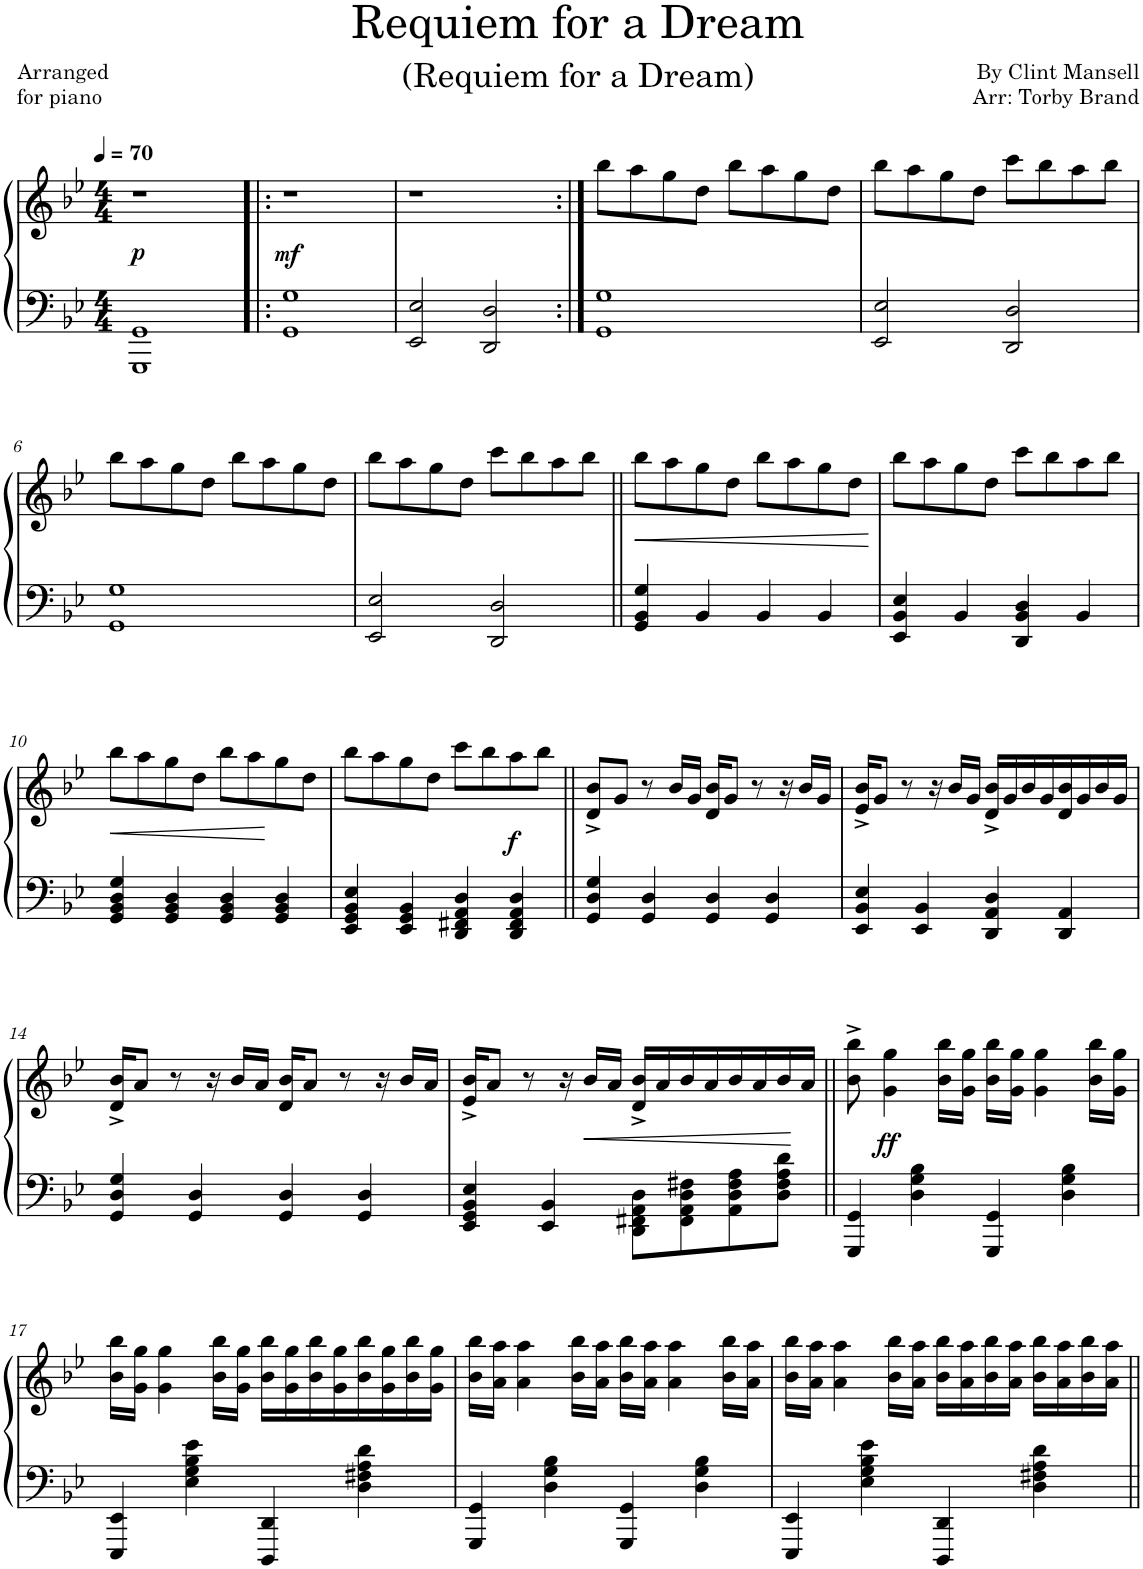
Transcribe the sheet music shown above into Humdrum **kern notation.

**kern	**kern	**dynam
*part1	*part1	*part1
*staff2	*staff1	*staff1/2
*I"Piano	*	*
*I'Pno.	*	*
*clefF4	*clefG2	*
*k[b-e-]	*k[b-e-]	*
*M4/4	*M4/4	*
*MM70	*MM70	*
=1	=1	=1
!	!	!LO:DY:b
1GGG 1GG	1r	p
=2!|:	=2!|:	=2!|:
!	!	!LO:DY:b
1GG 1G	1r	mf
=3	=3	=3
2EE-/ 2E-/	1r	.
2DD/ 2D/	.	.
=4:|!	=4:|!	=4:|!
1GG 1G	8bb-\L	.
.	8aa\	.
.	8gg\	.
.	8dd\J	.
.	8bb-\L	.
.	8aa\	.
.	8gg\	.
.	8dd\J	.
=5	=5	=5
2EE-/ 2E-/	8bb-\L	.
.	8aa\	.
.	8gg\	.
.	8dd\J	.
2DD/ 2D/	8ccc\L	.
.	8bb-\	.
.	8aa\	.
.	8bb-\J	.
!!LO:LB:g=z
=6	=6	=6
1GG 1G	8bb-\L	.
.	8aa\	.
.	8gg\	.
.	8dd\J	.
.	8bb-\L	.
.	8aa\	.
.	8gg\	.
.	8dd\J	.
=7	=7	=7
2EE-/ 2E-/	8bb-\L	.
.	8aa\	.
.	8gg\	.
.	8dd\J	.
2DD/ 2D/	8ccc\L	.
.	8bb-\	.
.	8aa\	.
.	8bb-\J	.
=8||	=8||	=8||
!	!	!LO:HP:b
4GG/ 4BB-/ 4G/	8bb-\L	<
.	8aa\	.
4BB-/	8gg\	.
.	8dd\J	.
4BB-/	8bb-\L	.
.	8aa\	.
4BB-/	8gg\	.
.	8dd\J	.
.	.	[
=9	=9	=9
4EE-/ 4BB-/ 4E-/	8bb-\L	.
.	8aa\	.
4BB-/	8gg\	.
.	8dd\J	.
4DD/ 4BB-/ 4D/	8ccc\L	.
.	8bb-\	.
4BB-/	8aa\	.
.	8bb-\J	.
!!LO:LB:g=z
=10	=10	=10
4GG/ 4BB-/ 4D/ 4G/	8bb-\L	.
.	8aa\	.
4GG/ 4BB-/ 4D/	8gg\	.
.	8dd\J	.
4GG/ 4BB-/ 4D/	8bb-\L	.
.	8aa\	.
4GG/ 4BB-/ 4D/	8gg\	.
.	8dd\J	.
=11	=11	=11
4EE-/ 4GG/ 4BB-/ 4E-/	8bb-\L	.
.	8aa\	.
4EE-/ 4GG/ 4BB-/	8gg\	.
.	8dd\J	.
4DD/ 4FF#X/ 4AA/ 4D/	8ccc\L	.
.	8bb-\	.
!	!	!LO:DY:a=2
4DD/ 4FF#/ 4AA/ 4D/	8aa\	f
.	8bb-\J	.
=12||	=12||	=12||
4GG/ 4D/ 4G/	8d/^ 8b-/^L	.
.	8g/J	.
4GG/ 4D/	8r	.
.	16b-/LL	.
.	16g/JJ	.
4GG/ 4D/	16d/ 16b-/KL	.
.	8g/J	.
.	8r	.
4GG/ 4D/	.	.
.	16r	.
.	16b-/LL	.
.	16g/JJ	.
=13	=13	=13
4EE-/ 4BB-/ 4E-/	16e-/^ 16b-/^KL	.
.	8g/J	.
.	8r	.
4EE-/ 4BB-/	.	.
.	16r	.
.	16b-/LL	.
.	16g/JJ	.
4DD/ 4AA/ 4D/	16d/^ 16b-/^LL	.
.	16g/	.
.	16b-/	.
.	16g/	.
4DD/ 4AA/	16d/ 16b-/	.
.	16g/	.
.	16b-/	.
.	16g/JJ	.
!!LO:LB:g=z
=14	=14	=14
4GG/ 4D/ 4G/	16d/^ 16b-/^KL	.
.	8a/J	.
.	8r	.
4GG/ 4D/	.	.
.	16r	.
.	16b-/LL	.
.	16a/JJ	.
4GG/ 4D/	16d/ 16b-/KL	.
.	8a/J	.
.	8r	.
4GG/ 4D/	.	.
.	16r	.
.	16b-/LL	.
.	16a/JJ	.
=15	=15	=15
4EE-/ 4GG/ 4BB-/ 4E-/	16e-/^ 16b-/^KL	.
.	8a/J	.
.	8r	.
4EE-/ 4BB-/	.	.
.	16r	.
!	!	!LO:HP:b
.	16b-/LL	<
.	16a/JJ	.
8DD\ 8FF#X\ 8AA\ 8D\L	16d/^ 16b-/^LL	.
.	16a/	.
8FF#\ 8AA\ 8D\ 8F#X\	16b-/	.
.	16a/	.
8AA\ 8D\ 8F#\ 8A\	16b-/	.
.	16a/	.
8D\ 8F#\ 8A\ 8d\J	16b-/	.
.	16a/JJ	[
=16||	=16||	=16||
4GGG/ 4GG/	8b-\^ 8bb-\^	.
!	!	!LO:DY:b
.	4g\ 4gg\	ff
4D\ 4G\ 4B-\	.	.
.	16b-\ 16bb-\LL	.
.	16g\ 16gg\JJ	.
4GGG/ 4GG/	16b-\ 16bb-\LL	.
.	16g\ 16gg\JJ	.
.	4g\ 4gg\	.
4D\ 4G\ 4B-\	.	.
.	16b-\ 16bb-\LL	.
.	16g\ 16gg\JJ	.
!!LO:LB:g=z
=17	=17	=17
4EEE-/ 4EE-/	16b-\ 16bb-\LL	.
.	16g\ 16gg\JJ	.
.	4g\ 4gg\	.
4E-\ 4G\ 4B-\ 4e-\	.	.
.	16b-\ 16bb-\LL	.
.	16g\ 16gg\JJ	.
4DDD/ 4DD/	16b-\ 16bb-\LL	.
.	16g\ 16gg\	.
.	16b-\ 16bb-\	.
.	16g\ 16gg\	.
4D\ 4F#X\ 4A\ 4d\	16b-\ 16bb-\	.
.	16g\ 16gg\	.
.	16b-\ 16bb-\	.
.	16g\ 16gg\JJ	.
=18	=18	=18
4GGG/ 4GG/	16b-\ 16bb-\LL	.
.	16a\ 16aa\JJ	.
.	4a\ 4aa\	.
4D\ 4G\ 4B-\	.	.
.	16b-\ 16bb-\LL	.
.	16a\ 16aa\JJ	.
4GGG/ 4GG/	16b-\ 16bb-\LL	.
.	16a\ 16aa\JJ	.
.	4a\ 4aa\	.
4D\ 4G\ 4B-\	.	.
.	16b-\ 16bb-\LL	.
.	16a\ 16aa\JJ	.
=19	=19	=19
4EEE-/ 4EE-/	16b-\ 16bb-\LL	.
.	16a\ 16aa\JJ	.
.	4a\ 4aa\	.
4E-\ 4G\ 4B-\ 4e-\	.	.
.	16b-\ 16bb-\LL	.
.	16a\ 16aa\JJ	.
4DDD/ 4DD/	16b-\ 16bb-\LL	.
.	16a\ 16aa\	.
.	16b-\ 16bb-\	.
.	16a\ 16aa\JJ	.
4D\ 4F#X\ 4A\ 4d\	16b-\ 16bb-\LL	.
.	16a\ 16aa\	.
.	16b-\ 16bb-\	.
.	16a\ 16aa\JJ	.
=||	=||	=||
*-	*-	*-
